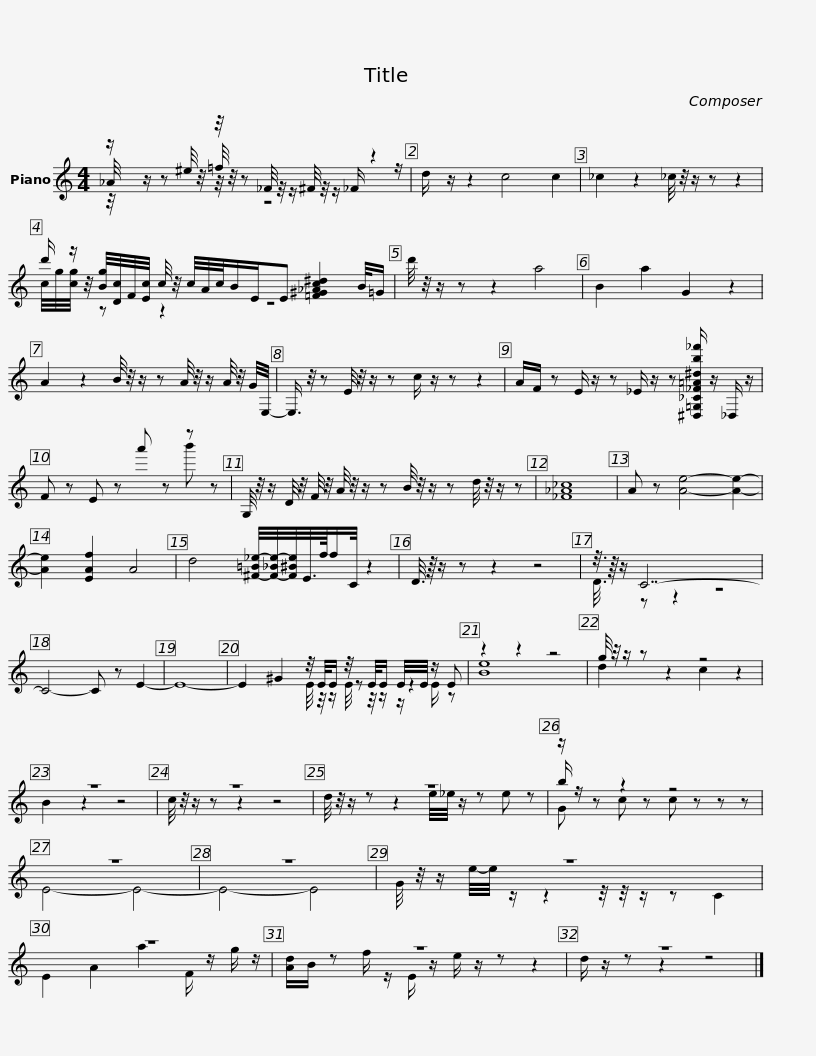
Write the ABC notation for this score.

X:1
%%score ( 1 2 3 )
L:1/8
M:4/4
I:linebreak $
K:C
V:1 treble
V:2 treble
V:3 treble
V:1
 z/ z/ z ^e/4 z/4 z/4 z/4 z _F/4 z/4 z/ ^F/4 z/4 z/ _F/ z2 | d/ z/ z2 c4 c2 | _c2 z2 _c/4 z/4 z/ z z2 |$ d'/ z/ [Bg]/4[Dc]/4F/4[Ec]/4 c/4 z/4 c/4A/4c/4B/E/E [=F^G_Ac^d]2 B/4=G/ |$ d'/4 z/4 z/ z z2 a4 | %5
 B2 a2 G2 z2 | A2 z2 B/4 z/4 z/ z A/4 z/4 z/ A/4 z/4 G/4E,/4- | E,3/4 z/4 z E/4 z/4 z/ z c/ z/ z z2 |$ A/F/ z E/ z/ z _E/ z/ z [^D,=G,_C_F=A^db_f']/ z/ _D,/ z/ | F z E z a' z z z | %10
 G,/4 z/4 z/ D/4 z/4 F/4 z/4 A/4 z/4 z/ z B/4 z/4 z/ z d/4 z/4 z/ z |$ [_F_A_c]8 |$ A z [Ae]4- [Ae]2- | [Ae]2 [EAf]2 A4 | d4 [^F-=B_e-]/4[F-_Be-]/4[F^Be]/4E/4>f/4f/C/4 z2 | %15
 D3/8 z/8 z/ z z2 z4 |$ z3/8 z/8 z/ C7- | C4- C z E2- | E8- | E2 ^G2 z/4 E/4E/ z/4 E/4E/ E/4E/4 z/ E |$ %20
 z2 z2 z4 | g/4 z/4 z/ z z2 z4 | z8 | z8 |$ z8 | %25
 z/ z/ z z2 z4 | z8 | z8 |$ z8 | z8 | %30
 z8 | z8 |] %32
V:2
 _A/4 x9/4 =f/4 z/4 z z4 z/ | x9 | x8 |$ x8 |$ x8 | %5
 x8 | x8 | x8 |$ x8 | x8 | %10
 x8 |$ x8 |$ x8 | x8 | x8 | %15
 x8 |$ z3/8 z/8 z/ z z2 z4 | x8 | x8 | x4 E/4 z/4 z/ z z2 |$ %20
 x8 | x8 | x8 | x8 |$ x8 | %25
 b/ z/ z z2 z4 | x8 | x8 |$ x8 | x8 | %30
 x8 | x8 |] %32
V:3
 z/4 x9/4 z/4 z/4 z z4 z/ | x9 | x8 |$ c/4g/4[cg]/4 z/4 z z2 z4 |$ x8 | %5
 x8 | x8 | x8 |$ x8 | x6 b' z | %10
 x8 |$ x8 |$ x8 | x8 | x8 | %15
 x8 |$ D3/8 z/8 z/ z z2 z4 | x8 | x8 | x5 E/4 z/4 z/ z/ E/ z |$ %20
 [Be]8 | d2 z2 c2 z2 | B2 z2 z4 | c/4 z/4 z/ z z2 z4 |$ d/4 z/4 z/ z z2 e/4_e/4 z/ z e z | %25
 G z c z c z z z | E4- E4- | E4- E4 |$ G/4 z/4 z/ e/4-e/4 z/ z2 z/4 z/4 z/ z C2 | E2 A2 a2 F/ z/ g/ z/ | %30
 [Ad]/B/ z f/ z/ E/ z/ e/ z/ z z2 | d/ z/ z z2 z4 |] %32
